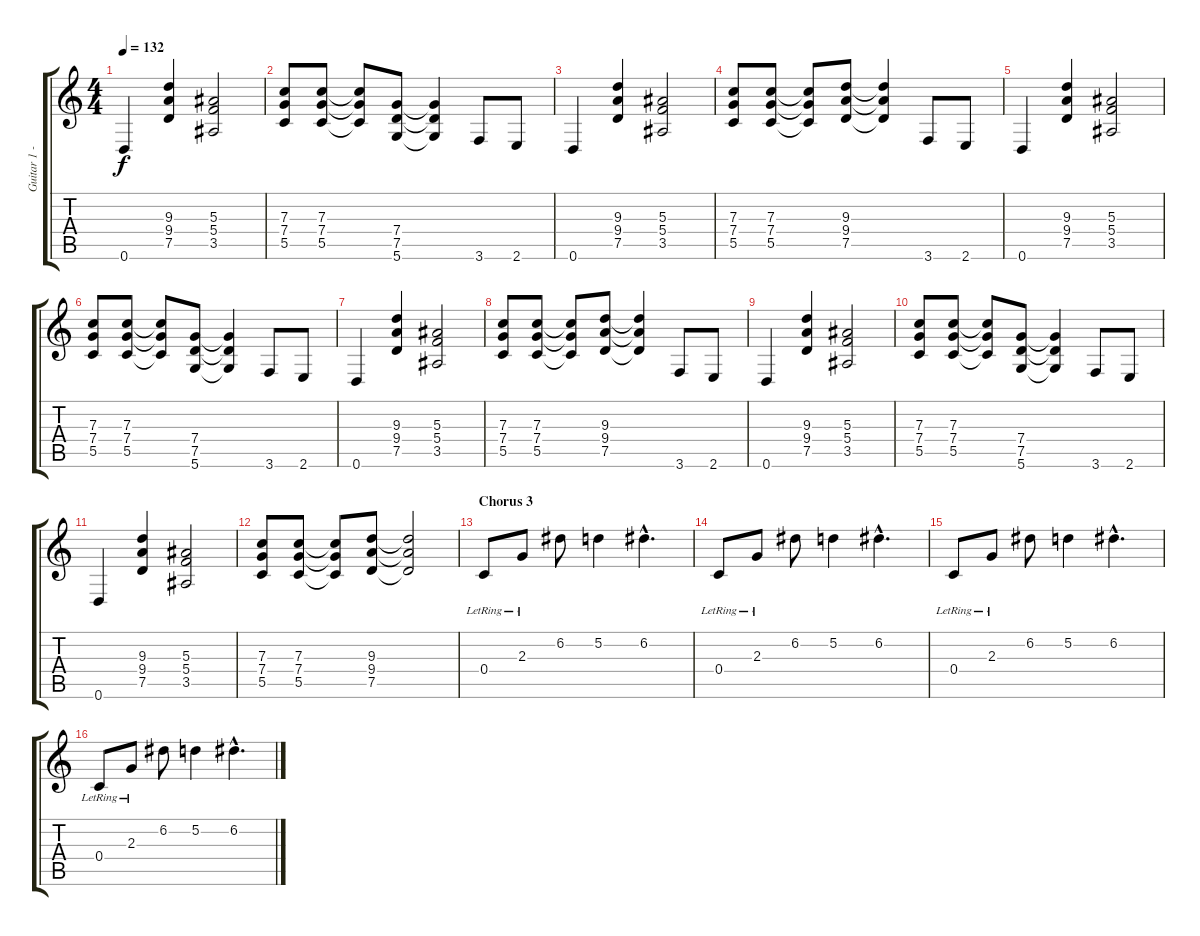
\track ("Guitar 1 - Paul Quinn" "Guitar 1 -") {instrument distortionguitar}
\staff {score tabs}
\tuning (D4 A3 F3 C3 G2 D2) {hide}
\ts (4 4)
\tempo 132
\clef g2
\ks c
0.6.4{dy f} (9.3 9.4 7.5).4 (5.3 5.4 3.5).2 |
(7.3 7.4 5.5).8 (7.3 7.4 5.5).8 (7.3{t} 7.4{t} 5.5{t}).8 (7.4 7.5 5.6).8 (7.4{t} 7.5{t} 5.6{t}).4 3.6.8 2.6.8 |
0.6.4 (9.3 9.4 7.5).4 (5.3 5.4 3.5).2 |
(7.3 7.4 5.5).8 (7.3 7.4 5.5).8 (7.3{t} 7.4{t} 5.5{t}).8 (9.3 9.4 7.5).8 (9.3{t} 9.4{t} 7.5{t}).4 3.6.8 2.6.8 |
0.6.4 (9.3 9.4 7.5).4 (5.3 5.4 3.5).2 |
(7.3 7.4 5.5).8 (7.3 7.4 5.5).8 (7.3{t} 7.4{t} 5.5{t}).8 (7.4 7.5 5.6).8 (7.4{t} 7.5{t} 5.6{t}).4 3.6.8 2.6.8 |
0.6.4 (9.3 9.4 7.5).4 (5.3 5.4 3.5).2 |
(7.3 7.4 5.5).8 (7.3 7.4 5.5).8 (7.3{t} 7.4{t} 5.5{t}).8 (9.3 9.4 7.5).8 (9.3{t} 9.4{t} 7.5{t}).4 3.6.8 2.6.8 |
0.6.4 (9.3 9.4 7.5).4 (5.3 5.4 3.5).2 |
(7.3 7.4 5.5).8 (7.3 7.4 5.5).8 (7.3{t} 7.4{t} 5.5{t}).8 (7.4 7.5 5.6).8 (7.4{t} 7.5{t} 5.6{t}).4 3.6.8 2.6.8 |
0.6.4 (9.3 9.4 7.5).4 (5.3 5.4 3.5).2 |
(7.3 7.4 5.5).8 (7.3 7.4 5.5).8 (7.3{t} 7.4{t} 5.5{t}).8 (9.3 9.4 7.5).8 (9.3{t} 9.4{t} 7.5{t}).2 |
\section ("" "Chorus 3")
0.4{lr}.8 2.3{lr}.8 6.2.8 5.2.4 6.2{hac}.4{d} |
0.4{lr}.8 2.3{lr}.8 6.2.8 5.2.4 6.2{hac}.4{d} |
0.4{lr}.8 2.3{lr}.8 6.2.8 5.2.4 6.2{hac}.4{d} |
0.4{lr}.8 2.3{lr}.8 6.2.8 5.2.4 6.2{hac}.4{d}
